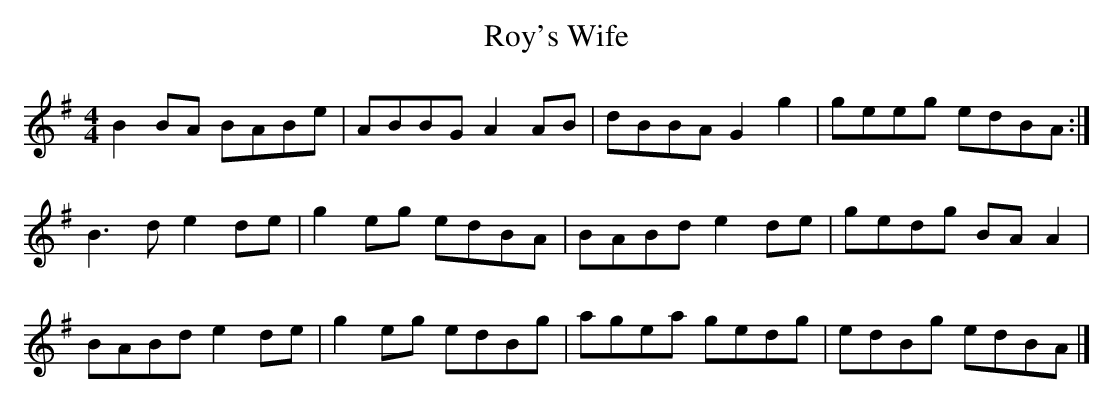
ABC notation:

X:1
T:Roy's Wife
M:4/4
L:1/8
K:G
B2 BA BABe | ABBG A2 AB | dBBA G2 g2 | geeg edBA :|
B3 d e2 de | g2 eg edBA | BABd e2 de | gedg BA A2 |
BABd e2 de | g2 eg edBg | agea gedg | edBg edBA |]
